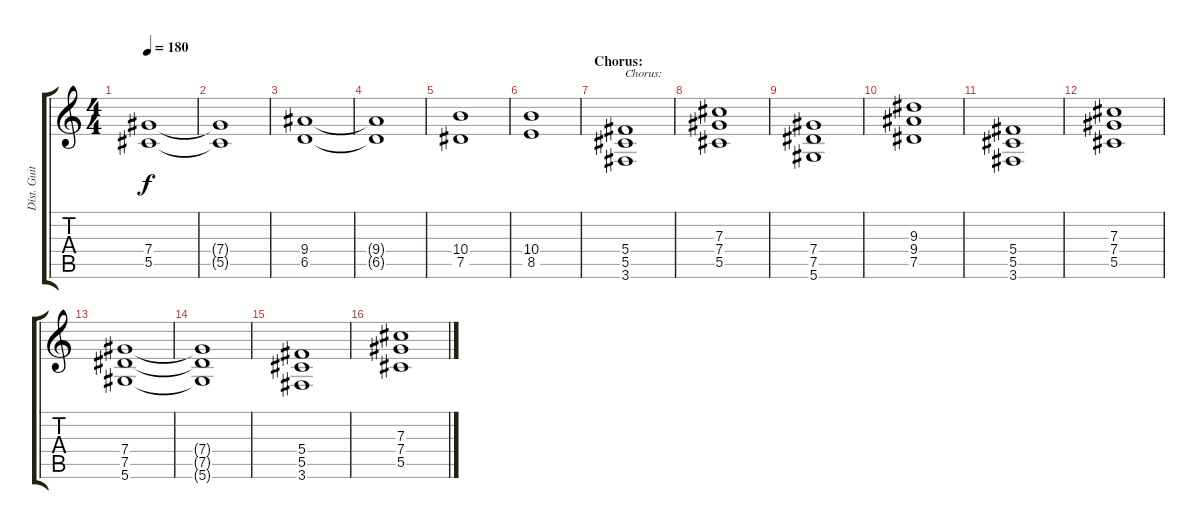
\track ("Dist. Guitar 2" "Dist. Guit") {instrument distortionguitar}
\staff {score tabs}
\tuning (Eb4 Bb3 Gb3 Db3 Ab2 Eb2) {hide}
\ts (4 4)
\tempo 180
\clef g2
\ks c
(7.4 5.5).1{dy f} |
(7.4{t} 5.5{t}).1 |
(9.4 6.5).1 |
(9.4{t} 6.5{t}).1 |
(10.4 7.5).1 |
(10.4 8.5).1 |
\section ("" "Chorus:")
(5.4 5.5 3.6).1{txt "Chorus:"} |
(7.3 7.4 5.5).1 |
(7.4 7.5 5.6).1 |
(9.3 9.4 7.5).1 |
(5.4 5.5 3.6).1 |
(7.3 7.4 5.5).1 |
(7.4 7.5 5.6).1 |
(7.4{t} 7.5{t} 5.6{t}).1 |
(5.4 5.5 3.6).1 |
(7.3 7.4 5.5).1
